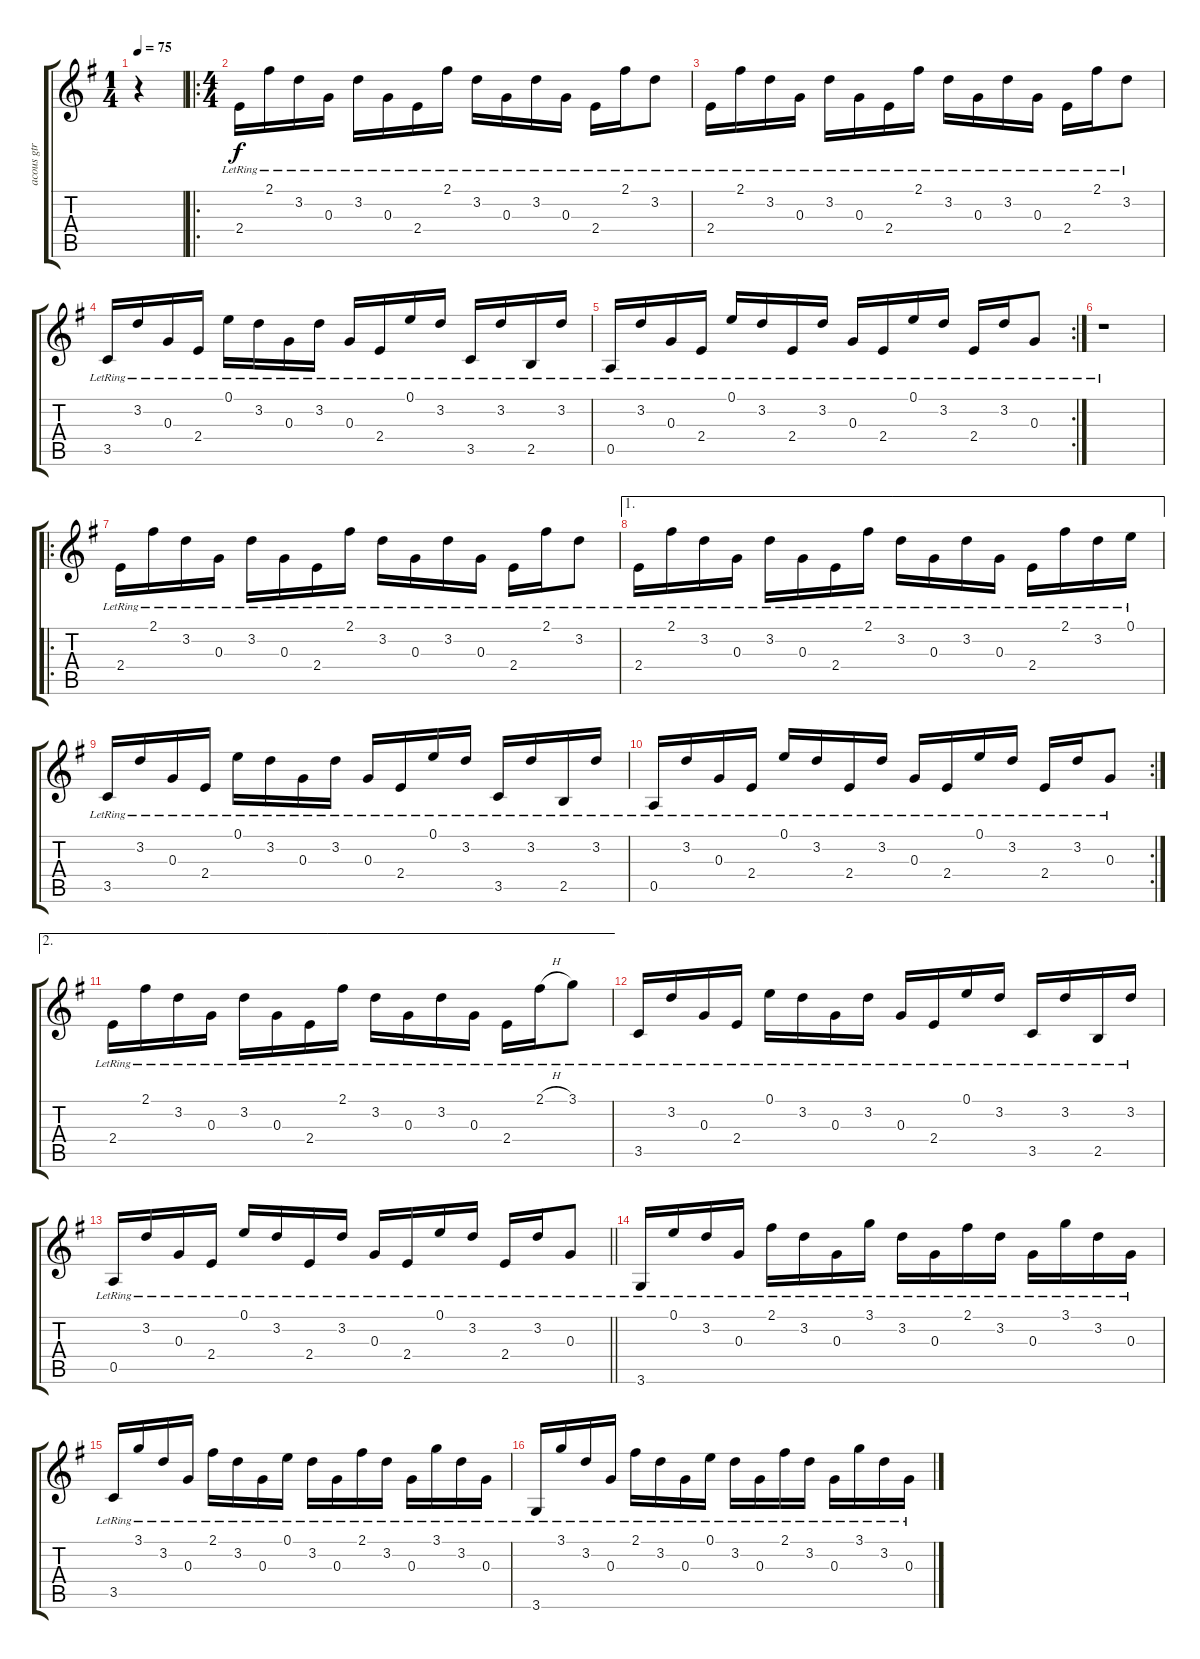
\track ("acous gtr steel" "acous gtr ") {instrument acousticguitarsteel}
\staff {score tabs}
\tuning (E4 B3 G3 D3 A2 E2) {hide}
\ts (1 4)
\tempo 75
\clef g2
\ks g
r.4{dy f instrument acousticguitarsteel} |
\ro
\ts (4 4)
2.4{lr}.16 2.1{lr}.16 3.2{lr}.16 0.3{lr}.16 3.2{lr}.16 0.3{lr}.16 2.4{lr}.16 2.1{lr}.16 3.2{lr}.16 0.3{lr}.16 3.2{lr}.16 0.3{lr}.16 2.4{lr}.16 2.1{lr}.16 3.2{lr}.8 |
2.4{lr}.16 2.1{lr}.16 3.2{lr}.16 0.3{lr}.16 3.2{lr}.16 0.3{lr}.16 2.4{lr}.16 2.1{lr}.16 3.2{lr}.16 0.3{lr}.16 3.2{lr}.16 0.3{lr}.16 2.4{lr}.16 2.1{lr}.16 3.2{lr}.8 |
3.5{lr}.16 3.2{lr}.16 0.3{lr}.16 2.4{lr}.16 0.1{lr}.16 3.2{lr}.16 0.3{lr}.16 3.2{lr}.16 0.3{lr}.16 2.4{lr}.16 0.1{lr}.16 3.2{lr}.16 3.5{lr}.16 3.2{lr}.16 2.5{lr}.16 3.2{lr}.16 |
\rc 2
0.5{lr}.16 3.2{lr}.16 0.3{lr}.16 2.4{lr}.16 0.1{lr}.16 3.2{lr}.16 2.4{lr}.16 3.2{lr}.16 0.3{lr}.16 2.4{lr}.16 0.1{lr}.16 3.2{lr}.16 2.4{lr}.16 3.2{lr}.16 0.3{lr}.8 |
r.1 |
\ro
2.4{lr}.16 2.1{lr}.16 3.2{lr}.16 0.3{lr}.16 3.2{lr}.16 0.3{lr}.16 2.4{lr}.16 2.1{lr}.16 3.2{lr}.16 0.3{lr}.16 3.2{lr}.16 0.3{lr}.16 2.4{lr}.16 2.1{lr}.16 3.2{lr}.8 |
\ae 1
2.4{lr}.16 2.1{lr}.16 3.2{lr}.16 0.3{lr}.16 3.2{lr}.16 0.3{lr}.16 2.4{lr}.16 2.1{lr}.16 3.2{lr}.16 0.3{lr}.16 3.2{lr}.16 0.3{lr}.16 2.4{lr}.16 2.1{lr}.16 3.2{lr}.16 0.1{lr}.16 |
3.5{lr}.16 3.2{lr}.16 0.3{lr}.16 2.4{lr}.16 0.1{lr}.16 3.2{lr}.16 0.3{lr}.16 3.2{lr}.16 0.3{lr}.16 2.4{lr}.16 0.1{lr}.16 3.2{lr}.16 3.5{lr}.16 3.2{lr}.16 2.5{lr}.16 3.2{lr}.16 |
\rc 2
0.5{lr}.16 3.2{lr}.16 0.3{lr}.16 2.4{lr}.16 0.1{lr}.16 3.2{lr}.16 2.4{lr}.16 3.2{lr}.16 0.3{lr}.16 2.4{lr}.16 0.1{lr}.16 3.2{lr}.16 2.4{lr}.16 3.2{lr}.16 0.3{lr}.8 |
\ae 2
2.4{lr}.16 2.1{lr}.16 3.2{lr}.16 0.3{lr}.16 3.2{lr}.16 0.3{lr}.16 2.4{lr}.16 2.1{lr}.16 3.2{lr}.16 0.3{lr}.16 3.2{lr}.16 0.3{lr}.16 2.4{lr}.16 2.1{h lr}.16 3.1{lr}.8 |
3.5{lr}.16 3.2{lr}.16 0.3{lr}.16 2.4{lr}.16 0.1{lr}.16 3.2{lr}.16 0.3{lr}.16 3.2{lr}.16 0.3{lr}.16 2.4{lr}.16 0.1{lr}.16 3.2{lr}.16 3.5{lr}.16 3.2{lr}.16 2.5{lr}.16 3.2{lr}.16 |
\barLineRight lightlight
0.5{lr}.16 3.2{lr}.16 0.3{lr}.16 2.4{lr}.16 0.1{lr}.16 3.2{lr}.16 2.4{lr}.16 3.2{lr}.16 0.3{lr}.16 2.4{lr}.16 0.1{lr}.16 3.2{lr}.16 2.4{lr}.16 3.2{lr}.16 0.3{lr}.8 |
3.6{lr}.16 0.1{lr}.16 3.2{lr}.16 0.3{lr}.16 2.1{lr}.16 3.2{lr}.16 0.3{lr}.16 3.1{lr}.16 3.2{lr}.16 0.3{lr}.16 2.1{lr}.16 3.2{lr}.16 0.3{lr}.16 3.1{lr}.16 3.2{lr}.16 0.3{lr}.16 |
3.5{lr}.16 3.1{lr}.16 3.2{lr}.16 0.3{lr}.16 2.1{lr}.16 3.2{lr}.16 0.3{lr}.16 0.1{lr}.16 3.2{lr}.16 0.3{lr}.16 2.1{lr}.16 3.2{lr}.16 0.3{lr}.16 3.1{lr}.16 3.2{lr}.16 0.3{lr}.16 |
3.6{lr}.16 3.1{lr}.16 3.2{lr}.16 0.3{lr}.16 2.1{lr}.16 3.2{lr}.16 0.3{lr}.16 0.1{lr}.16 3.2{lr}.16 0.3{lr}.16 2.1{lr}.16 3.2{lr}.16 0.3{lr}.16 3.1{lr}.16 3.2{lr}.16 0.3{lr}.16
